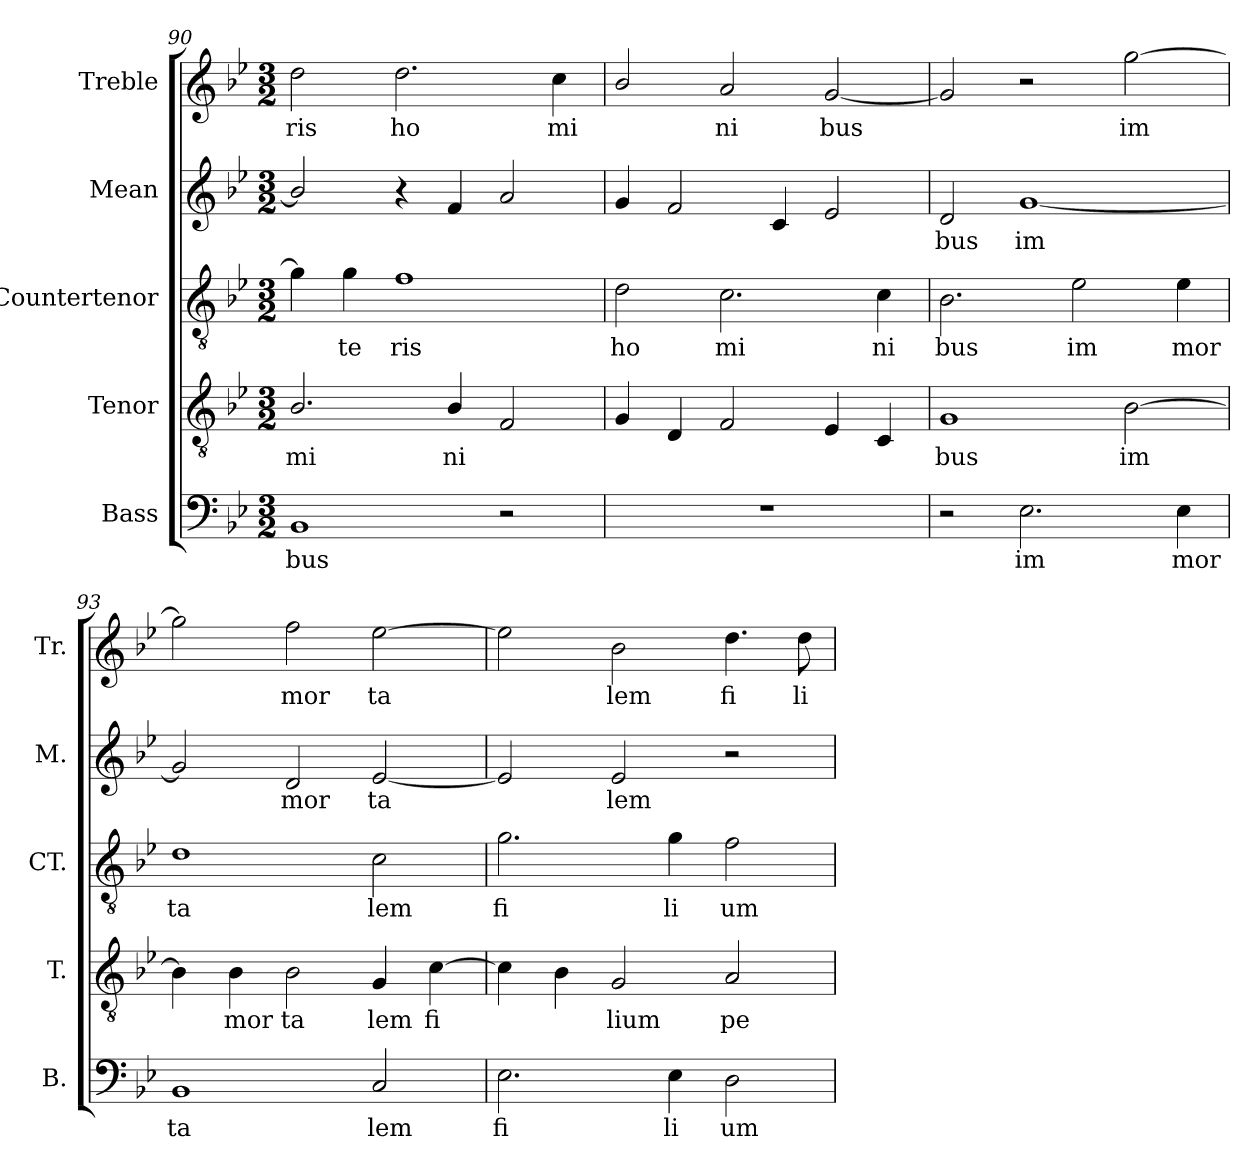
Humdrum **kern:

**kern	**text	**kern	**text	**kern	**text	**kern	**text	**kern	**text
*part5	*part5	*part4	*part4	*part3	*part3	*part2	*part2	*part1	*part1
*staff5	*staff5	*staff4	*staff4	*staff3	*staff3	*staff2	*staff2	*staff1	*staff1
*I"Bass	*	*I"Tenor	*	*I"Countertenor	*	*I"Mean	*	*I"Treble	*
*I'B.	*	*I'T.	*	*I'CT.	*	*I'M.	*	*I'Tr.	*
*clefF4	*	*clefGv2	*	*clefGv2	*	*clefG2	*	*clefG2	*
*	*	*ITrd7c12	*	*ITrd7c12	*	*	*	*	*
*k[b-e-]	*	*k[b-e-]	*	*k[b-e-]	*	*k[b-e-]	*	*k[b-e-]	*
*g:	*	*g:	*	*g:	*	*g:	*	*g:	*
*M3/2	*	*M3/2	*	*M3/2	*	*M3/2	*	*M3/2	*
=90	=90	=90	=90	=90	=90	=90	=90	=90	=90
!	!LO:LY:b:color=#000000	!	!	!	!	!	!	!	!
!	!	!	!LO:LY:b:color=#000000	!	!	!	!	!	!
!	!	!	!	!	!	!	!	!	!LO:LY:b:color=#000000
1BB-i	bus	2.BB-i/	mi	4Gi\]	.	2b-i/]	.	2ddi\	ris
!	!	!	!	!	!LO:LY:b:color=#000000	!	!	!	!
.	.	.	.	4Gi\	te	.	.	.	.
!	!	!	!	!	!LO:LY:b:color=#000000	!	!	!	!
!	!	!	!	!	!	!	!	!	!LO:LY:b:color=#000000
.	.	.	.	1Fi	ris	4r	.	2.ddi\	ho
!	!	!	!LO:LY:b:color=#000000	!	!	!	!	!	!
.	.	4BB-i/	ni	.	.	4fi/	.	.	.
2r	.	2FFi/	.	.	.	2ai/	.	.	.
!	!	!	!	!	!	!	!	!	!LO:LY:b:color=#000000
.	.	.	.	.	.	.	.	4cci\	mi
=91	=91	=91	=91	=91	=91	=91	=91	=91	=91
!LO:N:vis=1	!	!	!	!	!	!	!	!	!
!	!	!	!	!	!LO:LY:b:color=#000000	!	!	!	!
1.r	.	4GGi/	.	2Di\	ho	4gi/	.	2b-i/	.
.	.	4DDi/	.	.	.	2fi/	.	.	.
!	!	!	!	!	!LO:LY:b:color=#000000	!	!	!	!
!	!	!	!	!	!	!	!	!	!LO:LY:b:color=#000000
.	.	2FFi/	.	2.Ci\	mi	.	.	2ai/	ni
.	.	.	.	.	.	4ci/	.	.	.
!	!	!	!	!	!	!	!	!	!LO:LY:b:color=#000000
.	.	4EE-i/	.	.	.	2e-i/	.	[<2gi/	bus
!	!	!	!	!	!LO:LY:b:color=#000000	!	!	!	!
.	.	4CCi/	.	4Ci\	ni	.	.	.	.
=92	=92	=92	=92	=92	=92	=92	=92	=92	=92
!	!	!	!LO:LY:b:color=#000000	!	!	!	!	!	!
!	!	!	!	!	!LO:LY:b:color=#000000	!	!	!	!
!	!	!	!	!	!	!	!LO:LY:b:color=#000000	!	!
2r	.	1GGi	bus	2.BB-i\	bus	2di/	bus	2gi/]	.
!	!LO:LY:b:color=#000000	!	!	!	!	!	!	!	!
!	!	!	!	!	!	!	!LO:LY:b:color=#000000	!	!
2.E-i\	im	.	.	.	.	[<1gi	im	2r	.
!	!	!	!	!	!LO:LY:b:color=#000000	!	!	!	!
.	.	.	.	2E-i\	im	.	.	.	.
!	!	!	!LO:LY:b:color=#000000	!	!	!	!	!	!
!	!	!	!	!	!	!	!	!	!LO:LY:b:color=#000000
.	.	[>2BB-i\	im	.	.	.	.	[>2ggi\	im
!	!LO:LY:b:color=#000000	!	!	!	!	!	!	!	!
!	!	!	!	!	!LO:LY:b:color=#000000	!	!	!	!
4E-i\	mor	.	.	4E-i\	mor	.	.	.	.
!!LO:LB:g=z
=93	=93	=93	=93	=93	=93	=93	=93	=93	=93
!	!LO:LY:b:color=#000000	!	!	!	!	!	!	!	!
!	!	!	!	!	!LO:LY:b:color=#000000	!	!	!	!
1BB-i	ta	4BB-i\]	.	1Di	ta	2gi/]	.	2ggi\]	.
!	!	!	!LO:LY:b:color=#000000	!	!	!	!	!	!
.	.	4BB-i\	mor	.	.	.	.	.	.
!	!	!	!LO:LY:b:color=#000000	!	!	!	!	!	!
!	!	!	!	!	!	!	!LO:LY:b:color=#000000	!	!
!	!	!	!	!	!	!	!	!	!LO:LY:b:color=#000000
.	.	2BB-i\	ta	.	.	2di/	mor	2ffi\	mor
!	!LO:LY:b:color=#000000	!	!	!	!	!	!	!	!
!	!	!	!LO:LY:b:color=#000000	!	!	!	!	!	!
!	!	!	!	!	!LO:LY:b:color=#000000	!	!	!	!
!	!	!	!	!	!	!	!LO:LY:b:color=#000000	!	!
!	!	!	!	!	!	!	!	!	!LO:LY:b:color=#000000
2Ci/	lem	4GGi/	lem	2Ci\	lem	[<2e-i/	ta	[>2ee-i\	ta
!	!	!	!LO:LY:b:color=#000000	!	!	!	!	!	!
.	.	[>4Ci\	fi	.	.	.	.	.	.
=94	=94	=94	=94	=94	=94	=94	=94	=94	=94
!	!LO:LY:b:color=#000000	!	!	!	!	!	!	!	!
!	!	!	!	!	!LO:LY:b:color=#000000	!	!	!	!
2.E-i\	fi	4Ci\]	.	2.Gi\	fi	2e-i/]	.	2ee-i\]	.
.	.	4BB-i\	.	.	.	.	.	.	.
!	!	!	!LO:LY:b:color=#000000	!	!	!	!	!	!
!	!	!	!	!	!	!	!LO:LY:b:color=#000000	!	!
!	!	!	!	!	!	!	!	!	!LO:LY:b:color=#000000
.	.	2GGi/	lium	.	.	2e-i/	lem	2b-i\	lem
!	!LO:LY:b:color=#000000	!	!	!	!	!	!	!	!
!	!	!	!	!	!LO:LY:b:color=#000000	!	!	!	!
4E-i\	li	.	.	4Gi\	li	.	.	.	.
!	!LO:LY:b:color=#000000	!	!	!	!	!	!	!	!
!	!	!	!LO:LY:b:color=#000000	!	!	!	!	!	!
!	!	!	!	!	!LO:LY:b:color=#000000	!	!	!	!
!	!	!	!	!	!	!	!	!	!LO:LY:b:color=#000000
2Di\	um	2AAi/	pe	2Fi\	um	2r	.	4.ddi\	fi
!	!	!	!	!	!	!	!	!	!LO:LY:b:color=#000000
.	.	.	.	.	.	.	.	8ddi\	li
=	=	=	=	=	=	=	=	=	=
*-	*-	*-	*-	*-	*-	*-	*-	*-	*-
